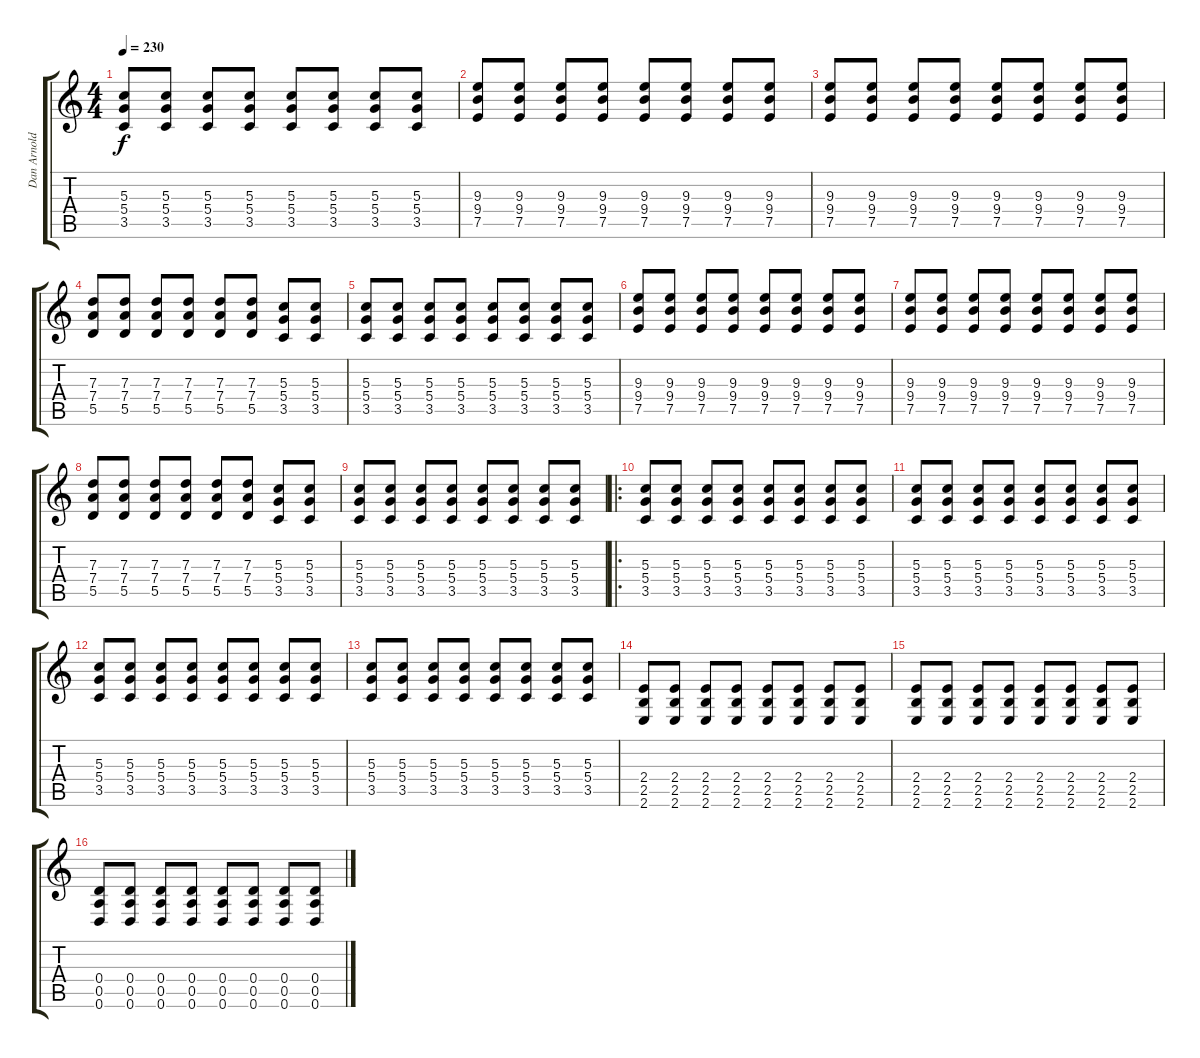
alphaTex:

\track ("Dan Arnold" "Dan Arnold") {instrument overdrivenguitar}
\staff {score tabs}
\tuning (E4 B3 G3 D3 A2 D2) {hide}
\ts (4 4)
\tempo 230
\clef g2
\ks c
(5.3 5.4 3.5).8{dy f} (5.3 5.4 3.5).8 (5.3 5.4 3.5).8 (5.3 5.4 3.5).8 (5.3 5.4 3.5).8 (5.3 5.4 3.5).8 (5.3 5.4 3.5).8 (5.3 5.4 3.5).8 |
(9.3 9.4 7.5).8 (9.3 9.4 7.5).8 (9.3 9.4 7.5).8 (9.3 9.4 7.5).8 (9.3 9.4 7.5).8 (9.3 9.4 7.5).8 (9.3 9.4 7.5).8 (9.3 9.4 7.5).8 |
(9.3 9.4 7.5).8 (9.3 9.4 7.5).8 (9.3 9.4 7.5).8 (9.3 9.4 7.5).8 (9.3 9.4 7.5).8 (9.3 9.4 7.5).8 (9.3 9.4 7.5).8 (9.3 9.4 7.5).8 |
(7.3 7.4 5.5).8 (7.3 7.4 5.5).8 (7.3 7.4 5.5).8 (7.3 7.4 5.5).8 (7.3 7.4 5.5).8 (7.3 7.4 5.5).8 (5.3 5.4 3.5).8 (5.3 5.4 3.5).8 |
(5.3 5.4 3.5).8 (5.3 5.4 3.5).8 (5.3 5.4 3.5).8 (5.3 5.4 3.5).8 (5.3 5.4 3.5).8 (5.3 5.4 3.5).8 (5.3 5.4 3.5).8 (5.3 5.4 3.5).8 |
(9.3 9.4 7.5).8 (9.3 9.4 7.5).8 (9.3 9.4 7.5).8 (9.3 9.4 7.5).8 (9.3 9.4 7.5).8 (9.3 9.4 7.5).8 (9.3 9.4 7.5).8 (9.3 9.4 7.5).8 |
(9.3 9.4 7.5).8 (9.3 9.4 7.5).8 (9.3 9.4 7.5).8 (9.3 9.4 7.5).8 (9.3 9.4 7.5).8 (9.3 9.4 7.5).8 (9.3 9.4 7.5).8 (9.3 9.4 7.5).8 |
(7.3 7.4 5.5).8 (7.3 7.4 5.5).8 (7.3 7.4 5.5).8 (7.3 7.4 5.5).8 (7.3 7.4 5.5).8 (7.3 7.4 5.5).8 (5.3 5.4 3.5).8 (5.3 5.4 3.5).8 |
(5.3 5.4 3.5).8 (5.3 5.4 3.5).8 (5.3 5.4 3.5).8 (5.3 5.4 3.5).8 (5.3 5.4 3.5).8 (5.3 5.4 3.5).8 (5.3 5.4 3.5).8 (5.3 5.4 3.5).8 |
\ro
(5.3 5.4 3.5).8 (5.3 5.4 3.5).8 (5.3 5.4 3.5).8 (5.3 5.4 3.5).8 (5.3 5.4 3.5).8 (5.3 5.4 3.5).8 (5.3 5.4 3.5).8 (5.3 5.4 3.5).8 |
(5.3 5.4 3.5).8 (5.3 5.4 3.5).8 (5.3 5.4 3.5).8 (5.3 5.4 3.5).8 (5.3 5.4 3.5).8 (5.3 5.4 3.5).8 (5.3 5.4 3.5).8 (5.3 5.4 3.5).8 |
(5.3 5.4 3.5).8 (5.3 5.4 3.5).8 (5.3 5.4 3.5).8 (5.3 5.4 3.5).8 (5.3 5.4 3.5).8 (5.3 5.4 3.5).8 (5.3 5.4 3.5).8 (5.3 5.4 3.5).8 |
(5.3 5.4 3.5).8 (5.3 5.4 3.5).8 (5.3 5.4 3.5).8 (5.3 5.4 3.5).8 (5.3 5.4 3.5).8 (5.3 5.4 3.5).8 (5.3 5.4 3.5).8 (5.3 5.4 3.5).8 |
(2.4 2.5 2.6).8 (2.4 2.5 2.6).8 (2.4 2.5 2.6).8 (2.4 2.5 2.6).8 (2.4 2.5 2.6).8 (2.4 2.5 2.6).8 (2.4 2.5 2.6).8 (2.4 2.5 2.6).8 |
(2.4 2.5 2.6).8 (2.4 2.5 2.6).8 (2.4 2.5 2.6).8 (2.4 2.5 2.6).8 (2.4 2.5 2.6).8 (2.4 2.5 2.6).8 (2.4 2.5 2.6).8 (2.4 2.5 2.6).8 |
(0.4 0.5 0.6).8 (0.4 0.5 0.6).8 (0.4 0.5 0.6).8 (0.4 0.5 0.6).8 (0.4 0.5 0.6).8 (0.4 0.5 0.6).8 (0.4 0.5 0.6).8 (0.4 0.5 0.6).8
